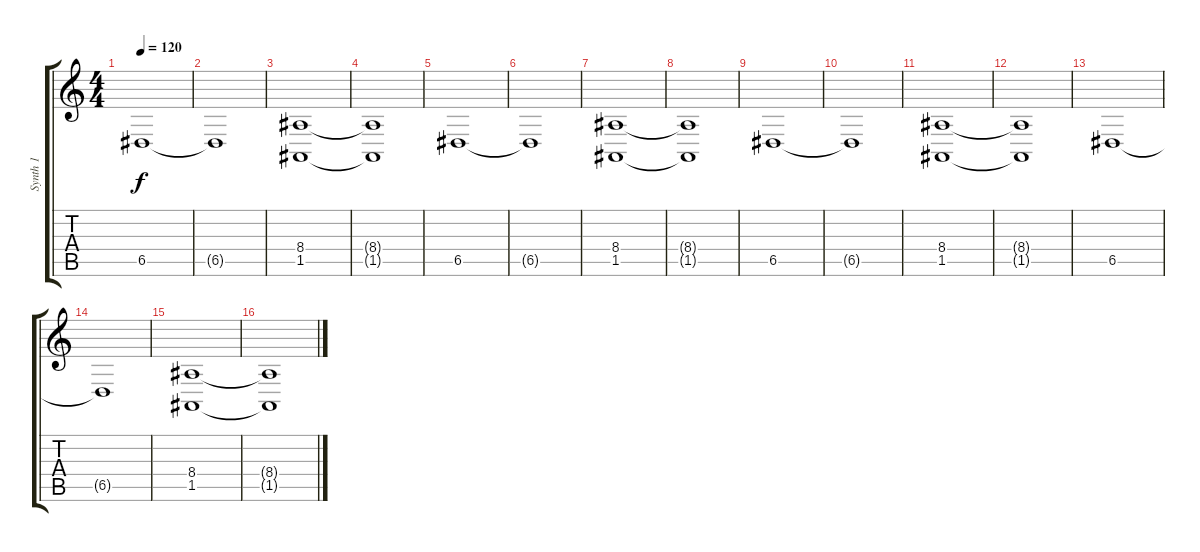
\track ("Synth 1" "Synth 1") {instrument fx2soundtrack}
\staff {score tabs}
\tuning (E4 B3 G3 D3 A2 E2) {hide}
\ts (4 4)
\tempo 120
\clef g2
\ks c
6.5.1{dy f instrument fx2soundtrack} |
6.5{t}.1 |
(8.4 1.5).1 |
(8.4{t} 1.5{t}).1 |
6.5.1 |
6.5{t}.1 |
(8.4 1.5).1 |
(8.4{t} 1.5{t}).1 |
6.5.1 |
6.5{t}.1 |
(8.4 1.5).1 |
(8.4{t} 1.5{t}).1 |
6.5.1 |
6.5{t}.1 |
(8.4 1.5).1 |
(8.4{t} 1.5{t}).1
